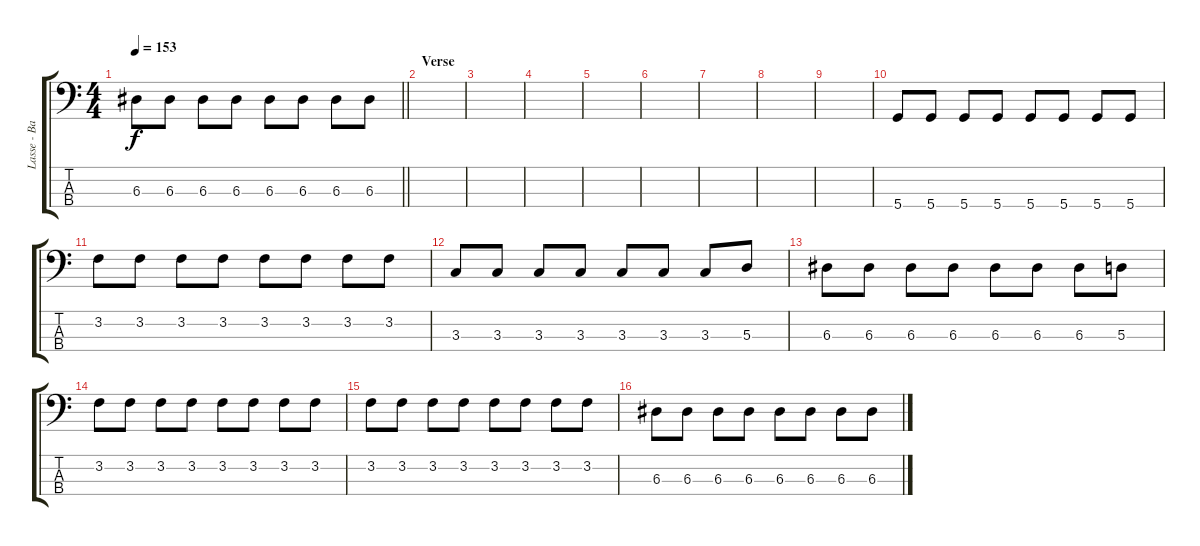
\track ("Lasse - Bass" "Lasse - Ba") {instrument electricbasspick}
\staff {score tabs}
\tuning (G2 D2 A1 D1) {hide}
\ts (4 4)
\tempo 153
\clef f4
\barLineRight lightlight
\ks c
6.3.8{dy f} 6.3.8 6.3.8 6.3.8 6.3.8 6.3.8 6.3.8 6.3.8 |
\section ("" "Verse")
|
|
|
|
|
|
|
|
5.4.8 5.4.8 5.4.8 5.4.8 5.4.8 5.4.8 5.4.8 5.4.8 |
3.2.8 3.2.8 3.2.8 3.2.8 3.2.8 3.2.8 3.2.8 3.2.8 |
3.3.8 3.3.8 3.3.8 3.3.8 3.3.8 3.3.8 3.3.8 5.3.8 |
6.3.8 6.3.8 6.3.8 6.3.8 6.3.8 6.3.8 6.3.8 5.3.8 |
3.2.8 3.2.8 3.2.8 3.2.8 3.2.8 3.2.8 3.2.8 3.2.8 |
3.2.8 3.2.8 3.2.8 3.2.8 3.2.8 3.2.8 3.2.8 3.2.8 |
6.3.8 6.3.8 6.3.8 6.3.8 6.3.8 6.3.8 6.3.8 6.3.8
